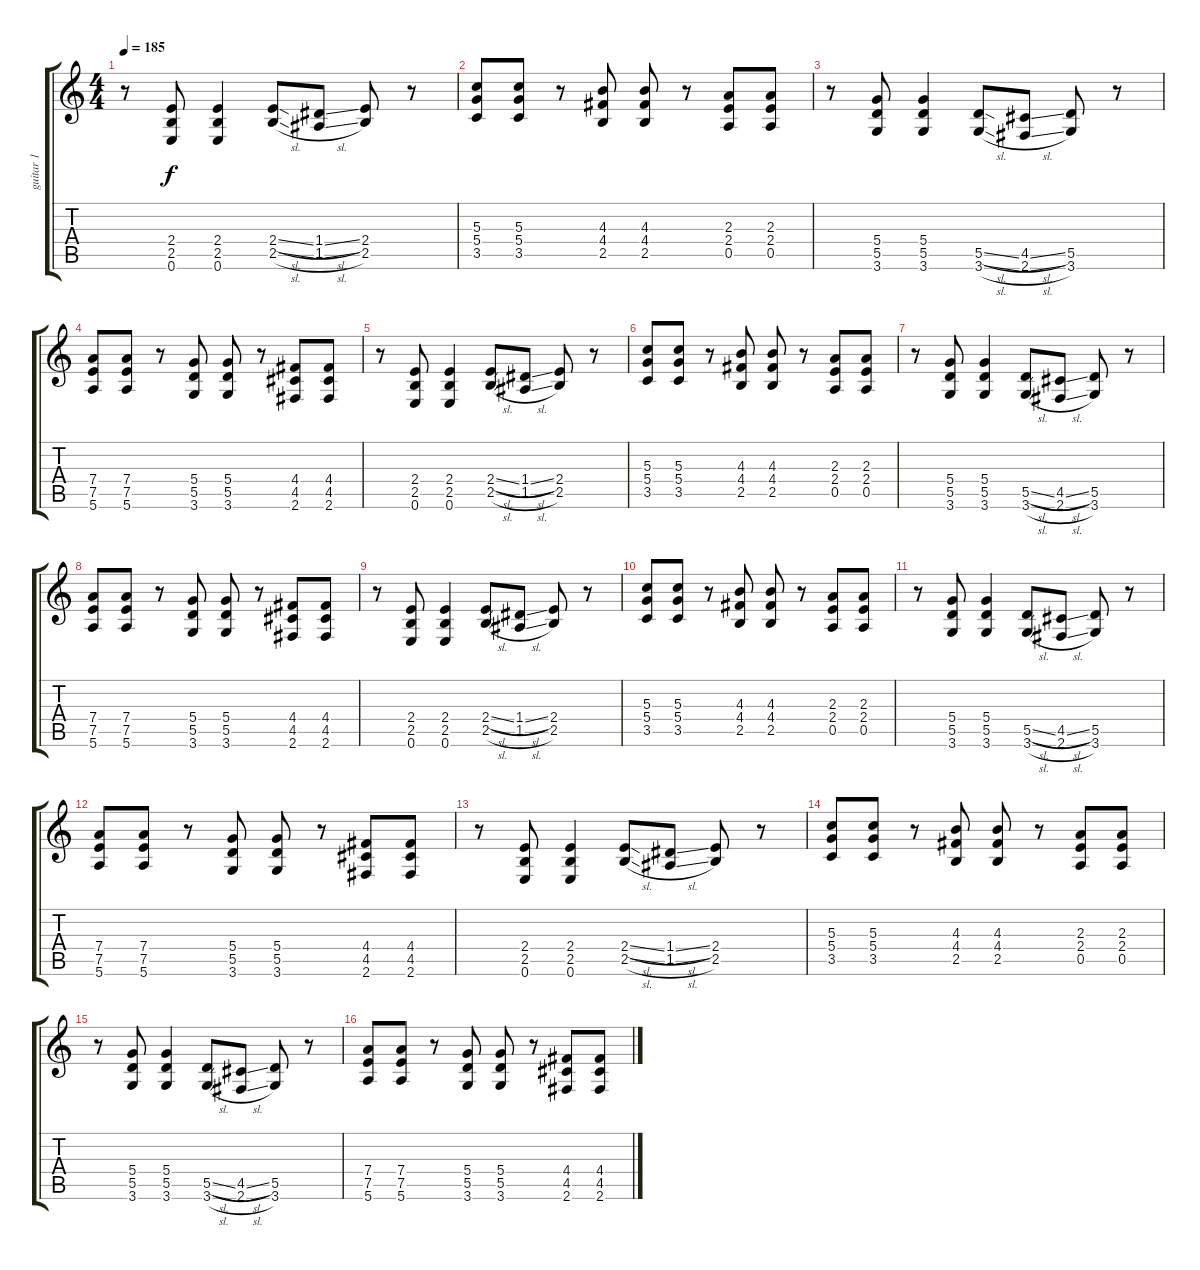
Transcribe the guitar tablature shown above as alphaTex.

\track ("guitar 1" "guitar 1") {solo instrument distortionguitar}
\staff {score tabs}
\tuning (E4 B3 G3 D3 A2 E2) {hide}
\ts (4 4)
\tempo 185
\clef g2
\ks c
r.8{dy f} (2.4 2.5 0.6).8 (2.4 2.5 0.6).4 (2.4{sl} 2.5{sl}).8 (1.4{sl} 1.5{sl}).8 (2.4 2.5).8 r.8 |
(5.3 5.4 3.5).8 (5.3 5.4 3.5).8 r.8 (4.3 4.4 2.5).8 (4.3 4.4 2.5).8 r.8 (2.3 2.4 0.5).8 (2.3 2.4 0.5).8 |
r.8 (5.4 5.5 3.6).8 (5.4 5.5 3.6).4 (5.5{sl} 3.6{sl}).8 (4.5{sl} 2.6{sl}).8 (5.5 3.6).8 r.8 |
(7.4 7.5 5.6).8 (7.4 7.5 5.6).8 r.8 (5.4 5.5 3.6).8 (5.4 5.5 3.6).8 r.8 (4.4 4.5 2.6).8 (4.4 4.5 2.6).8 |
r.8 (2.4 2.5 0.6).8 (2.4 2.5 0.6).4 (2.4{sl} 2.5{sl}).8 (1.4{sl} 1.5{sl}).8 (2.4 2.5).8 r.8 |
(5.3 5.4 3.5).8 (5.3 5.4 3.5).8 r.8 (4.3 4.4 2.5).8 (4.3 4.4 2.5).8 r.8 (2.3 2.4 0.5).8 (2.3 2.4 0.5).8 |
r.8 (5.4 5.5 3.6).8 (5.4 5.5 3.6).4 (5.5{sl} 3.6{sl}).8 (4.5{sl} 2.6{sl}).8 (5.5 3.6).8 r.8 |
(7.4 7.5 5.6).8 (7.4 7.5 5.6).8 r.8 (5.4 5.5 3.6).8 (5.4 5.5 3.6).8 r.8 (4.4 4.5 2.6).8 (4.4 4.5 2.6).8 |
r.8 (2.4 2.5 0.6).8 (2.4 2.5 0.6).4 (2.4{sl} 2.5{sl}).8 (1.4{sl} 1.5{sl}).8 (2.4 2.5).8 r.8 |
(5.3 5.4 3.5).8 (5.3 5.4 3.5).8 r.8 (4.3 4.4 2.5).8 (4.3 4.4 2.5).8 r.8 (2.3 2.4 0.5).8 (2.3 2.4 0.5).8 |
r.8 (5.4 5.5 3.6).8 (5.4 5.5 3.6).4 (5.5{sl} 3.6{sl}).8 (4.5{sl} 2.6{sl}).8 (5.5 3.6).8 r.8 |
(7.4 7.5 5.6).8 (7.4 7.5 5.6).8 r.8 (5.4 5.5 3.6).8 (5.4 5.5 3.6).8 r.8 (4.4 4.5 2.6).8 (4.4 4.5 2.6).8 |
r.8 (2.4 2.5 0.6).8 (2.4 2.5 0.6).4 (2.4{sl} 2.5{sl}).8 (1.4{sl} 1.5{sl}).8 (2.4 2.5).8 r.8 |
(5.3 5.4 3.5).8 (5.3 5.4 3.5).8 r.8 (4.3 4.4 2.5).8 (4.3 4.4 2.5).8 r.8 (2.3 2.4 0.5).8 (2.3 2.4 0.5).8 |
r.8 (5.4 5.5 3.6).8 (5.4 5.5 3.6).4 (5.5{sl} 3.6{sl}).8 (4.5{sl} 2.6{sl}).8 (5.5 3.6).8 r.8 |
(7.4 7.5 5.6).8 (7.4 7.5 5.6).8 r.8 (5.4 5.5 3.6).8 (5.4 5.5 3.6).8 r.8 (4.4 4.5 2.6).8 (4.4 4.5 2.6).8
